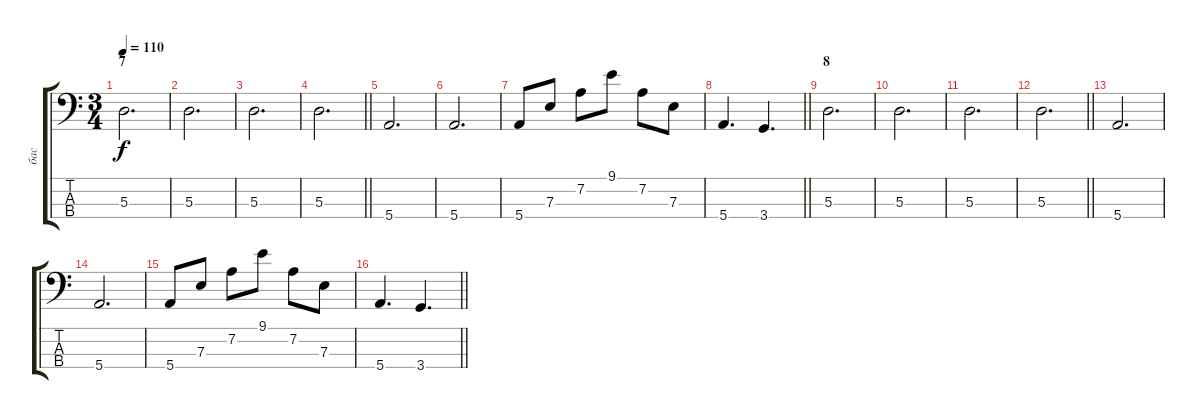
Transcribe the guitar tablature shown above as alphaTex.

\track ("бас" "бас") {instrument electricbassfinger}
\staff {score tabs}
\tuning (G2 D2 A1 E1) {hide}
\ts (3 4)
\section ("" "7")
\tempo 110
\clef f4
\ks c
5.3.2{d dy f} |
5.3.2{d} |
5.3.2{d} |
\barLineRight lightlight
5.3.2{d} |
5.4.2{d} |
5.4.2{d} |
5.4.8 7.3.8 7.2.8 9.1.8 7.2.8 7.3.8 |
\barLineRight lightlight
5.4.4{d} 3.4.4{d} |
\section ("" "8")
5.3.2{d} |
5.3.2{d} |
5.3.2{d} |
\barLineRight lightlight
5.3.2{d} |
5.4.2{d} |
5.4.2{d} |
5.4.8 7.3.8 7.2.8 9.1.8 7.2.8 7.3.8 |
\barLineRight lightlight
5.4.4{d} 3.4.4{d}
